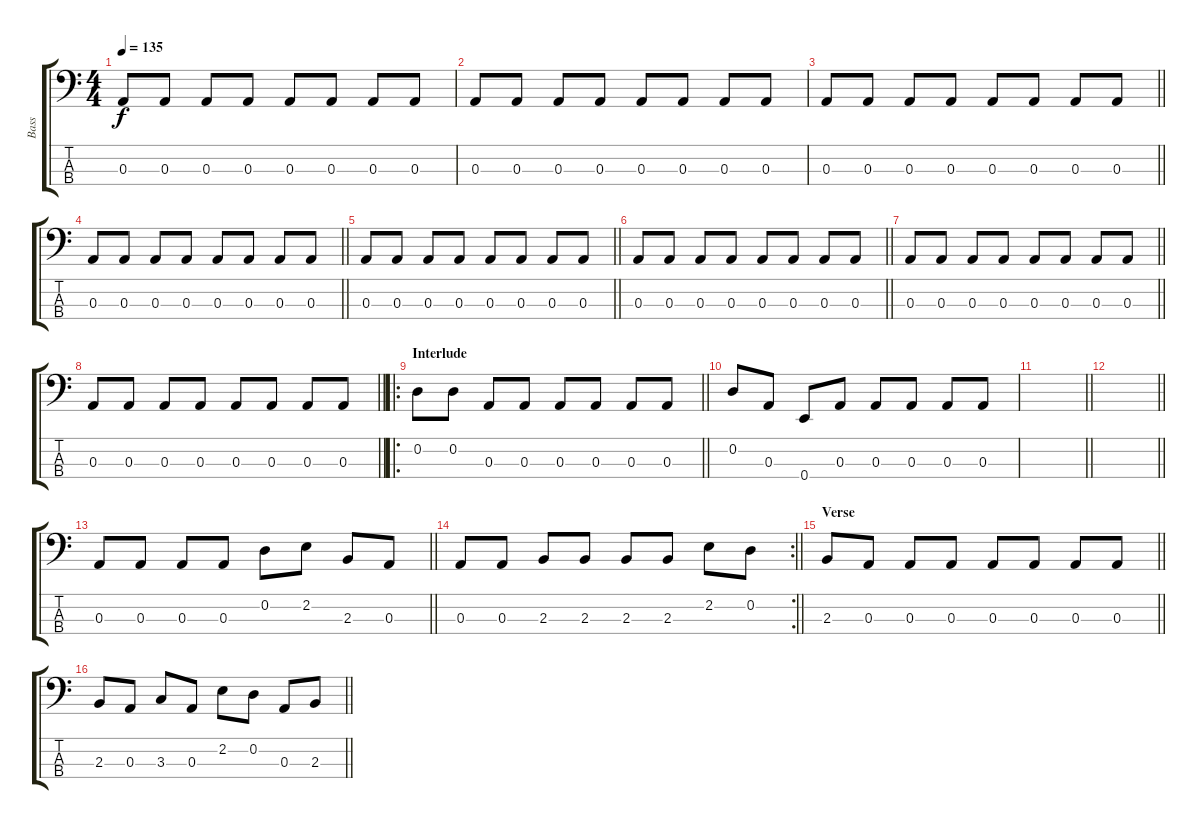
\track ("Bass" "Bass") {instrument electricbasspick}
\staff {score tabs}
\tuning (G2 D2 A1 E1) {hide}
\ts (4 4)
\tempo 135
\clef f4
\ks c
0.3.8{dy f} 0.3.8 0.3.8 0.3.8 0.3.8 0.3.8 0.3.8 0.3.8 |
0.3.8 0.3.8 0.3.8 0.3.8 0.3.8 0.3.8 0.3.8 0.3.8 |
\barLineRight lightlight
0.3.8 0.3.8 0.3.8 0.3.8 0.3.8 0.3.8 0.3.8 0.3.8 |
\barLineRight lightlight
0.3.8 0.3.8 0.3.8 0.3.8 0.3.8 0.3.8 0.3.8 0.3.8 |
\barLineRight lightlight
0.3.8 0.3.8 0.3.8 0.3.8 0.3.8 0.3.8 0.3.8 0.3.8 |
\barLineRight lightlight
0.3.8 0.3.8 0.3.8 0.3.8 0.3.8 0.3.8 0.3.8 0.3.8 |
\barLineRight lightlight
0.3.8 0.3.8 0.3.8 0.3.8 0.3.8 0.3.8 0.3.8 0.3.8 |
\barLineRight lightlight
0.3.8 0.3.8 0.3.8 0.3.8 0.3.8 0.3.8 0.3.8 0.3.8 |
\ro
\section ("" "Interlude")
\barLineRight lightlight
0.2.8 0.2.8 0.3.8 0.3.8 0.3.8 0.3.8 0.3.8 0.3.8 |
0.2.8 0.3.8 0.4.8 0.3.8 0.3.8 0.3.8 0.3.8 0.3.8 |
\barLineRight lightlight
|
\barLineRight lightlight
|
\barLineRight lightlight
0.3.8 0.3.8 0.3.8 0.3.8 0.2.8 2.2.8 2.3.8 0.3.8 |
\rc 2
\barLineRight lightlight
0.3.8 0.3.8 2.3.8 2.3.8 2.3.8 2.3.8 2.2.8 0.2.8 |
\section ("" "Verse")
\barLineRight lightlight
2.3.8 0.3.8 0.3.8 0.3.8 0.3.8 0.3.8 0.3.8 0.3.8 |
\barLineRight lightlight
2.3.8 0.3.8 3.3.8 0.3.8 2.2.8 0.2.8 0.3.8 2.3.8
